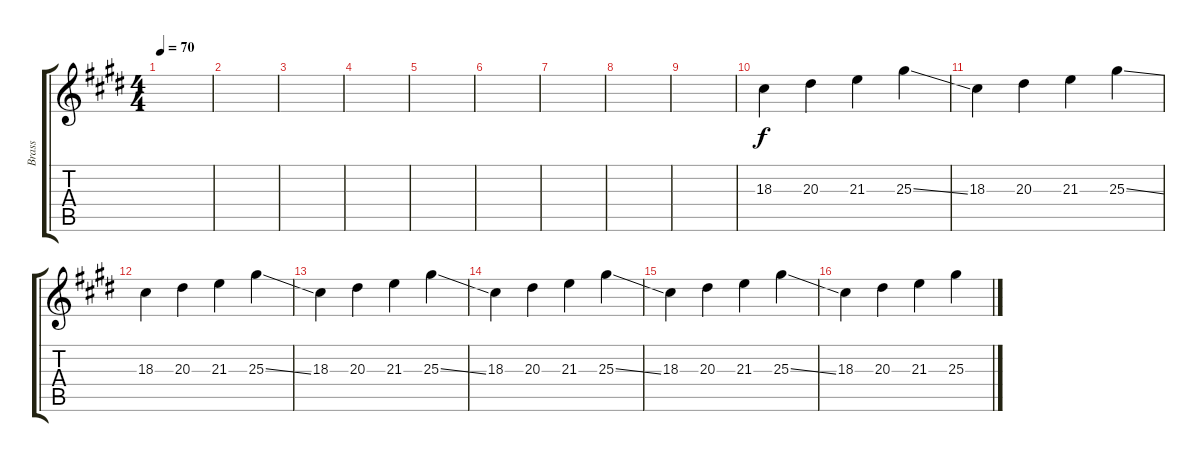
\track ("Brass" "Brass") {instrument trombone}
\staff {score tabs}
\tuning (E4 B3 G3 D3 A2 E2) {hide}
\ts (4 4)
\tempo 70
\clef g2
\ks e
|
|
|
|
|
|
|
|
|
18.3.4 20.3.4 21.3.4 25.3{ss}.4 |
18.3.4 20.3.4 21.3.4 25.3{ss}.4 |
18.3.4 20.3.4 21.3.4 25.3{ss}.4 |
18.3.4 20.3.4 21.3.4 25.3{ss}.4 |
18.3.4 20.3.4 21.3.4 25.3{ss}.4 |
18.3.4 20.3.4 21.3.4 25.3{ss}.4 |
18.3.4 20.3.4 21.3.4 25.3{ss}.4
